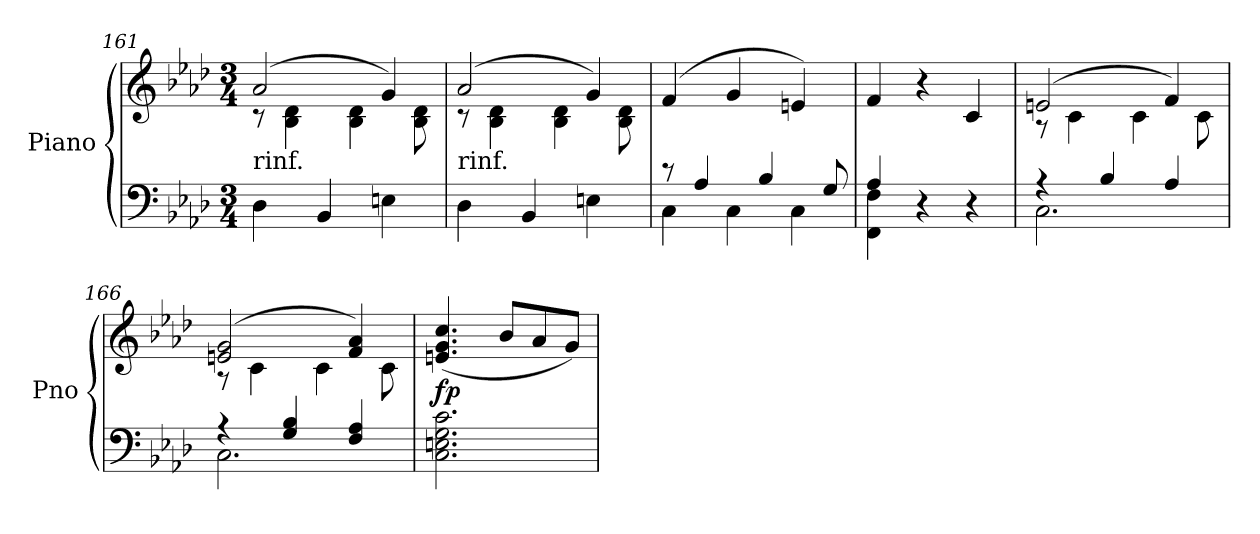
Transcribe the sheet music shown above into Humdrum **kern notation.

**kern	**kern	**dynam
*part1	*part1	*part1
*staff2	*staff1	*staff1/2
*I"Piano	*	*
*I'Pno	*	*
*clefF4	*clefG2	*
*k[b-e-a-d-]	*k[b-e-a-d-]	*
*A-:	*A-:	*
*M3/4	*M3/4	*
=161	=161	=161
*	*^	*
!	!LO:TX:b:t=rinf.	!	!
4D-\	(2a-/	8rc	.
.	.	4B-\ 4d-\	.
4BB-/	.	.	.
.	.	4B-\ 4d-\	.
4En\	4g/)	.	.
.	.	8B-\ 8d-\	.
=162	=162	=162	=162
!	!LO:TX:b:t=rinf.	!	!
4D-\	(2a-/	8rc	.
.	.	4B-\ 4d-\	.
4BB-/	.	.	.
.	.	4B-\ 4d-\	.
4En\	4g/)	.	.
.	.	8B-\ 8d-\	.
=163	=163	=163	=163
*^	*	*	*
8ryy	4C\	(4f/	8rGG	.
4A-/	.	.	2ryy	.
.	4C\	4g/	.	.
4B-/	.	.	.	.
.	4C\	4en/)	.	.
8G/	.	.	8ryy	.
*	*	*v	*v	*
=164	=164	=164	=164
4A-/	4FF\ 4F\	4f/	.
2ryy	4r	4r	.
.	4r	4c/	.
=165	=165	=165	=165
*	*	*^	*
4rA	2.C\	(2en/	8rA	.
.	.	.	4c\	.
4B-/	.	.	.	.
.	.	.	4c\	.
4A-/	.	4f/)	.	.
.	.	.	8c\	.
!!LO:LB:g=z	!!
=166	=166	=166	=166	=166
4rA	2.C\	(2en/ 2g/	8rA	.
.	.	.	4c\	.
4G/ 4B-/	.	.	.	.
.	.	.	4c\	.
4F/ 4A-/	.	4f/ 4a-/)	.	.
.	.	.	8c\	.
*v	*v	*	*	*
=167	=167	=167	=167
!	!	!	!LO:DY:b
*	*v	*v	*
2.C\ 2.En\ 2.G\ 2.c\	(4.en/ 4.g/ 4.cc/	fp
.	8b-/L	.
.	8a-/	.
.	8g/J)	.
=	=	=
*-	*-	*-
